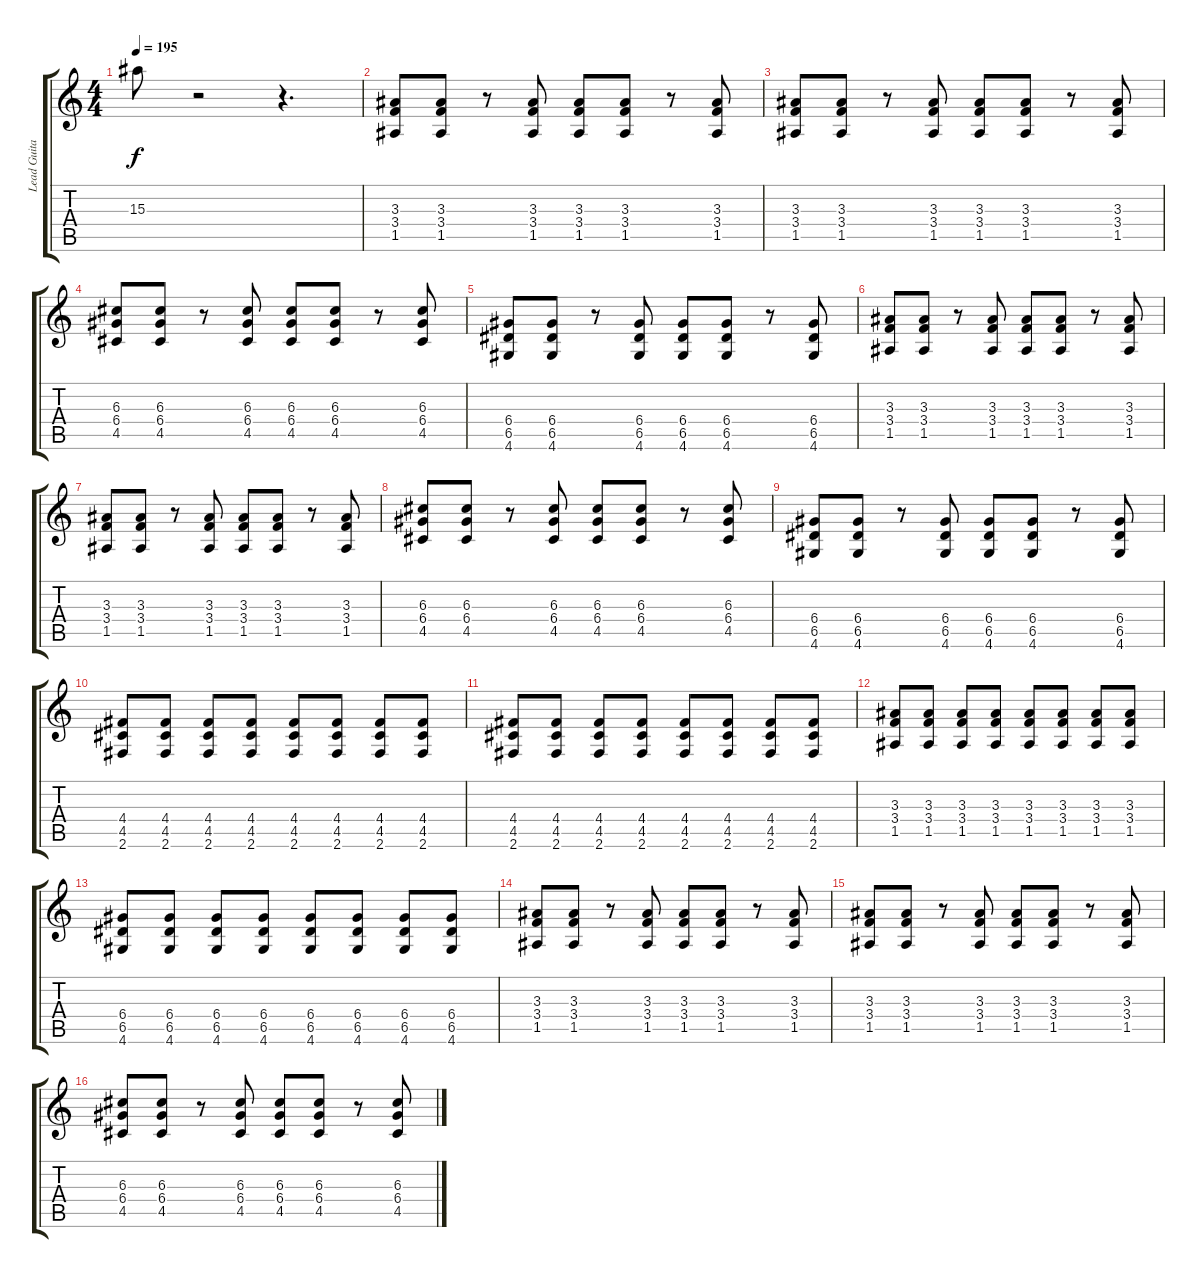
\track ("Lead Guitar" "Lead Guita") {instrument overdrivenguitar}
\staff {score tabs}
\tuning (E4 B3 G3 D3 A2 E2) {hide}
\ts (4 4)
\tempo 195
\clef g2
\ks c
15.3.8{dy f} r.2 r.4{d} |
(3.3 3.4 1.5).8 (3.3 3.4 1.5).8 r.8 (3.3 3.4 1.5).8 (3.3 3.4 1.5).8 (3.3 3.4 1.5).8 r.8 (3.3 3.4 1.5).8 |
(3.3 3.4 1.5).8 (3.3 3.4 1.5).8 r.8 (3.3 3.4 1.5).8 (3.3 3.4 1.5).8 (3.3 3.4 1.5).8 r.8 (3.3 3.4 1.5).8 |
(6.3 6.4 4.5).8 (6.3 6.4 4.5).8 r.8 (6.3 6.4 4.5).8 (6.3 6.4 4.5).8 (6.3 6.4 4.5).8 r.8 (6.3 6.4 4.5).8 |
(6.4 6.5 4.6).8 (6.4 6.5 4.6).8 r.8 (6.4 6.5 4.6).8 (6.4 6.5 4.6).8 (6.4 6.5 4.6).8 r.8 (6.4 6.5 4.6).8 |
(3.3 3.4 1.5).8 (3.3 3.4 1.5).8 r.8 (3.3 3.4 1.5).8 (3.3 3.4 1.5).8 (3.3 3.4 1.5).8 r.8 (3.3 3.4 1.5).8 |
(3.3 3.4 1.5).8 (3.3 3.4 1.5).8 r.8 (3.3 3.4 1.5).8 (3.3 3.4 1.5).8 (3.3 3.4 1.5).8 r.8 (3.3 3.4 1.5).8 |
(6.3 6.4 4.5).8 (6.3 6.4 4.5).8 r.8 (6.3 6.4 4.5).8 (6.3 6.4 4.5).8 (6.3 6.4 4.5).8 r.8 (6.3 6.4 4.5).8 |
(6.4 6.5 4.6).8 (6.4 6.5 4.6).8 r.8 (6.4 6.5 4.6).8 (6.4 6.5 4.6).8 (6.4 6.5 4.6).8 r.8 (6.4 6.5 4.6).8 |
(4.4 4.5 2.6).8 (4.4 4.5 2.6).8 (4.4 4.5 2.6).8 (4.4 4.5 2.6).8 (4.4 4.5 2.6).8 (4.4 4.5 2.6).8 (4.4 4.5 2.6).8 (4.4 4.5 2.6).8 |
(4.4 4.5 2.6).8 (4.4 4.5 2.6).8 (4.4 4.5 2.6).8 (4.4 4.5 2.6).8 (4.4 4.5 2.6).8 (4.4 4.5 2.6).8 (4.4 4.5 2.6).8 (4.4 4.5 2.6).8 |
(3.3 3.4 1.5).8 (3.3 3.4 1.5).8 (3.3 3.4 1.5).8 (3.3 3.4 1.5).8 (3.3 3.4 1.5).8 (3.3 3.4 1.5).8 (3.3 3.4 1.5).8 (3.3 3.4 1.5).8 |
(6.4 6.5 4.6).8 (6.4 6.5 4.6).8 (6.4 6.5 4.6).8 (6.4 6.5 4.6).8 (6.4 6.5 4.6).8 (6.4 6.5 4.6).8 (6.4 6.5 4.6).8 (6.4 6.5 4.6).8 |
(3.3 3.4 1.5).8 (3.3 3.4 1.5).8 r.8 (3.3 3.4 1.5).8 (3.3 3.4 1.5).8 (3.3 3.4 1.5).8 r.8 (3.3 3.4 1.5).8 |
(3.3 3.4 1.5).8 (3.3 3.4 1.5).8 r.8 (3.3 3.4 1.5).8 (3.3 3.4 1.5).8 (3.3 3.4 1.5).8 r.8 (3.3 3.4 1.5).8 |
(6.3 6.4 4.5).8 (6.3 6.4 4.5).8 r.8 (6.3 6.4 4.5).8 (6.3 6.4 4.5).8 (6.3 6.4 4.5).8 r.8 (6.3 6.4 4.5).8
